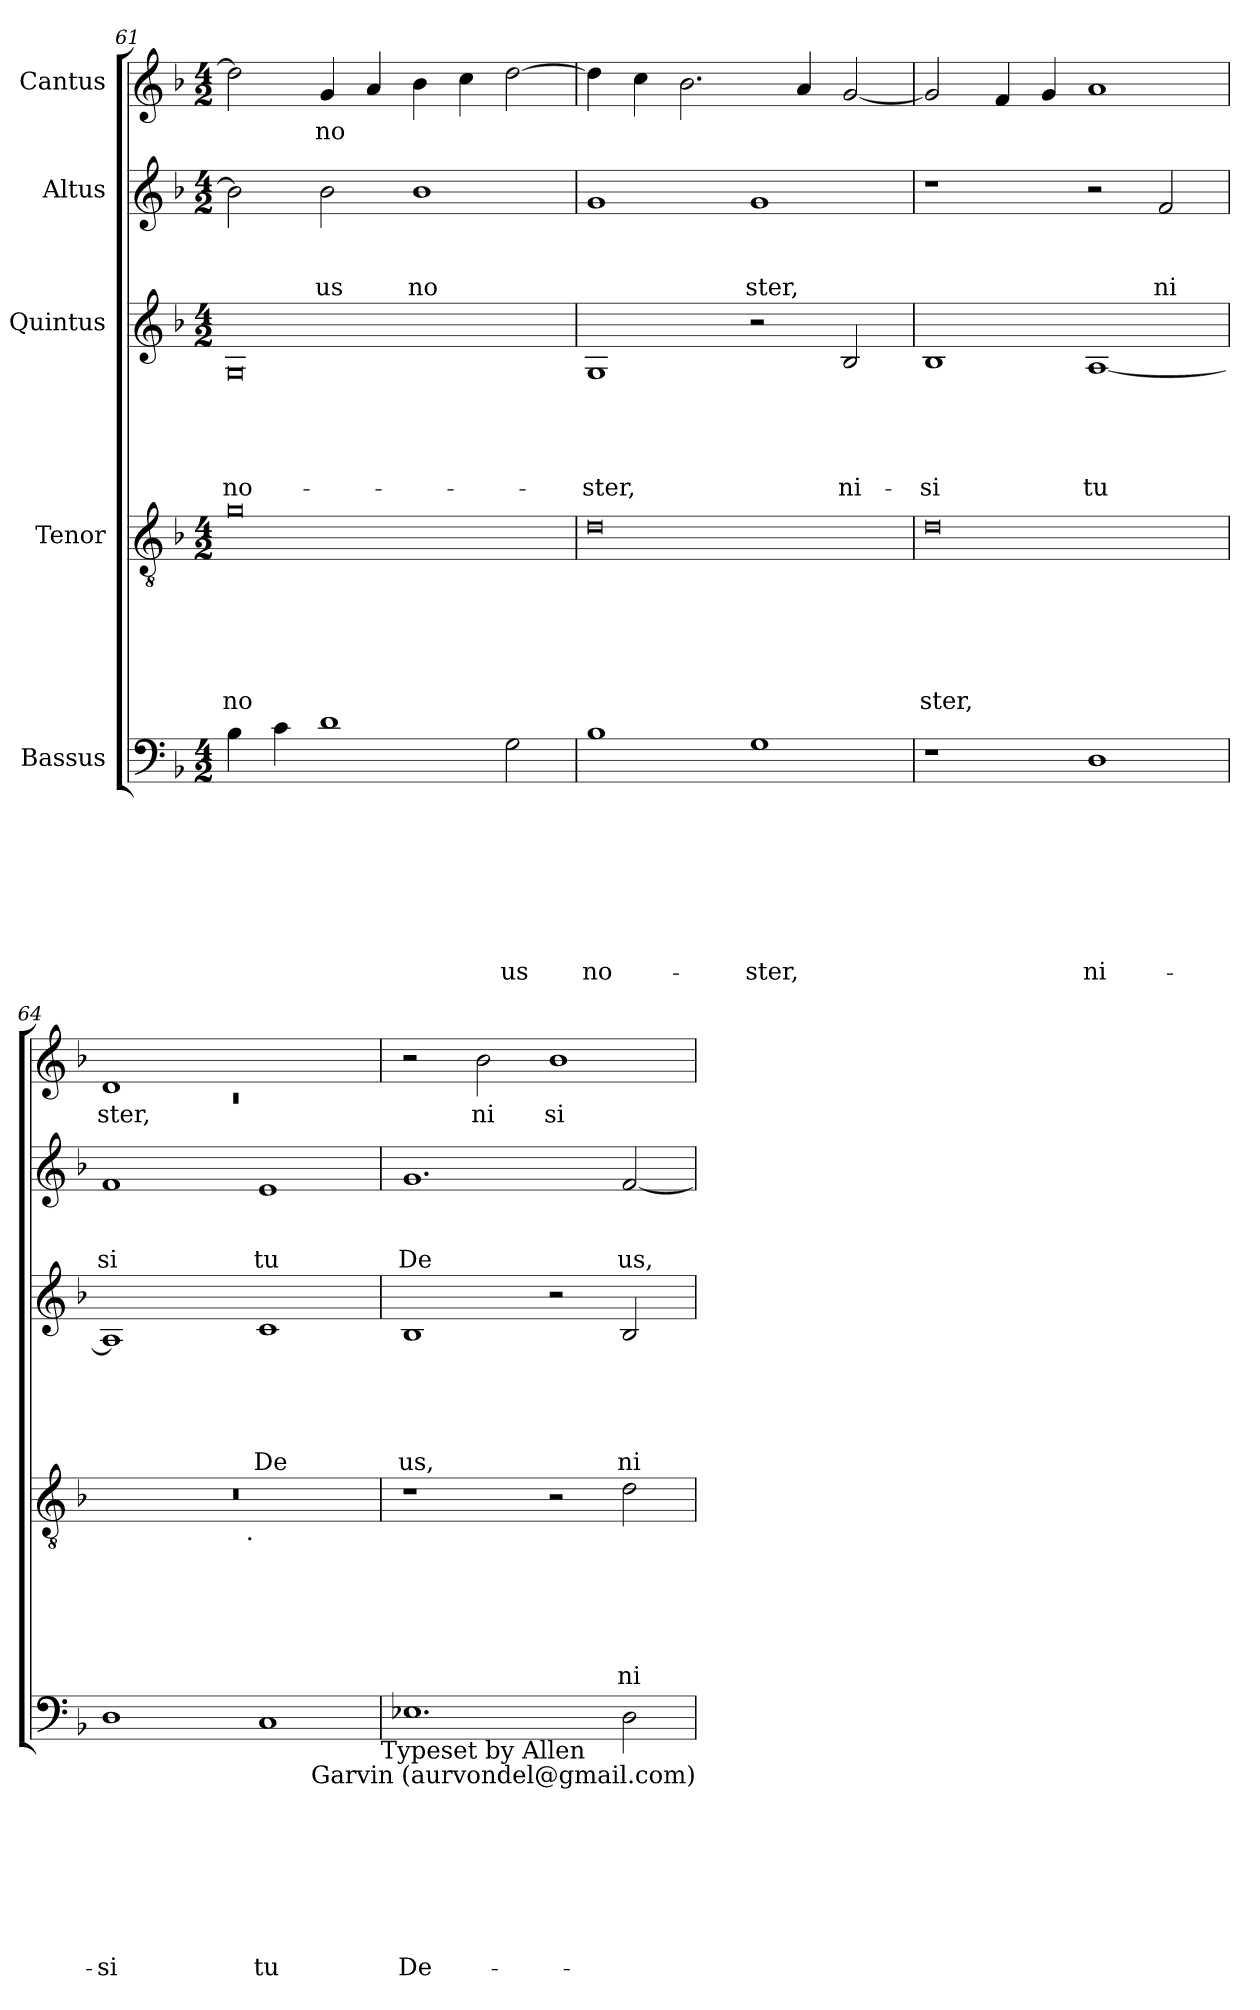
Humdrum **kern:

**kern	**text	**text	**text	**text	**text	**text	**text	**text	**kern	**text	**text	**text	**text	**text	**text	**kern	**text	**text	**text	**text	**text	**kern	**text	**text	**text	**kern	**text
*part5	*part5	*part5	*part5	*part5	*part5	*part5	*part5	*part5	*part4	*part4	*part4	*part4	*part4	*part4	*part4	*part3	*part3	*part3	*part3	*part3	*part3	*part2	*part2	*part2	*part2	*part1	*part1
*staff5	*staff5	*staff5	*staff5	*staff5	*staff5	*staff5	*staff5	*staff5	*staff4	*staff4	*staff4	*staff4	*staff4	*staff4	*staff4	*staff3	*staff3	*staff3	*staff3	*staff3	*staff3	*staff2	*staff2	*staff2	*staff2	*staff1	*staff1
*I"Bassus	*	*	*	*	*	*	*	*	*I"Tenor	*	*	*	*	*	*	*I"Quintus	*	*	*	*	*	*I"Altus	*	*	*	*I"Cantus	*
*clefF4	*	*	*	*	*	*	*	*	*clefGv2	*	*	*	*	*	*	*clefG2	*	*	*	*	*	*clefG2	*	*	*	*clefG2	*
*k[b-]	*	*	*	*	*	*	*	*	*k[b-]	*	*	*	*	*	*	*k[b-]	*	*	*	*	*	*k[b-]	*	*	*	*k[b-]	*
*F:	*	*	*	*	*	*	*	*	*F:	*	*	*	*	*	*	*F:	*	*	*	*	*	*F:	*	*	*	*F:	*
*M4/2	*	*	*	*	*	*	*	*	*M4/2	*	*	*	*	*	*	*M4/2	*	*	*	*	*	*M4/2	*	*	*	*M4/2	*
=61	=61	=61	=61	=61	=61	=61	=61	=61	=61	=61	=61	=61	=61	=61	=61	=61	=61	=61	=61	=61	=61	=61	=61	=61	=61	=61	=61
!	!	!	!	!	!	!	!	!	!	!	!	!	!	!	!LO:LY:b	!	!	!	!	!	!LO:LY:b	!	!	!	!	!	!
4B-\	.	.	.	.	.	.	.	.	0g	.	.	.	.	.	no	0G	.	.	.	.	no-	2b-\]	.	.	.	2dd\]	.
4c\	.	.	.	.	.	.	.	.	.	.	.	.	.	.	.	.	.	.	.	.	.	.	.	.	.	.	.
!	!	!	!	!	!	!	!	!	!	!	!	!	!	!	!	!	!	!	!	!	!	!	!	!	!LO:LY:b	!	!LO:LY:b
1d	.	.	.	.	.	.	.	.	.	.	.	.	.	.	.	.	.	.	.	.	.	2b-\	.	.	us	4g/	no
.	.	.	.	.	.	.	.	.	.	.	.	.	.	.	.	.	.	.	.	.	.	.	.	.	.	4a/	.
!	!	!	!	!	!	!	!	!	!	!	!	!	!	!	!	!	!	!	!	!	!	!	!	!	!LO:LY:b	!	!
.	.	.	.	.	.	.	.	.	.	.	.	.	.	.	.	.	.	.	.	.	.	1b-	.	.	no	4b-\	.
.	.	.	.	.	.	.	.	.	.	.	.	.	.	.	.	.	.	.	.	.	.	.	.	.	.	4cc\	.
!	!	!	!	!	!	!	!	!LO:LY:b	!	!	!	!	!	!	!	!	!	!	!	!	!	!	!	!	!	!	!
2G\	.	.	.	.	.	.	.	-us	.	.	.	.	.	.	.	.	.	.	.	.	.	.	.	.	.	[>2dd\	.
=62	=62	=62	=62	=62	=62	=62	=62	=62	=62	=62	=62	=62	=62	=62	=62	=62	=62	=62	=62	=62	=62	=62	=62	=62	=62	=62	=62
!	!	!	!	!	!	!	!	!LO:LY:b	!	!	!	!	!	!	!	!	!	!	!	!	!LO:LY:b	!	!	!	!	!	!
1B-	.	.	.	.	.	.	.	no-	0d	.	.	.	.	.	.	1G	.	.	.	.	-ster,	1g	.	.	.	4dd\]	.
.	.	.	.	.	.	.	.	.	.	.	.	.	.	.	.	.	.	.	.	.	.	.	.	.	.	4cc\	.
.	.	.	.	.	.	.	.	.	.	.	.	.	.	.	.	.	.	.	.	.	.	.	.	.	.	2.b-\	.
!	!	!	!	!	!	!	!	!LO:LY:b	!	!	!	!	!	!	!	!	!	!	!	!	!	!	!	!	!LO:LY:b	!	!
1G	.	.	.	.	.	.	.	-ster,	.	.	.	.	.	.	.	2r	.	.	.	.	.	1g	.	.	ster,	.	.
.	.	.	.	.	.	.	.	.	.	.	.	.	.	.	.	.	.	.	.	.	.	.	.	.	.	4a/	.
!	!	!	!	!	!	!	!	!	!	!	!	!	!	!	!	!	!	!	!	!	!LO:LY:b	!	!	!	!	!	!
.	.	.	.	.	.	.	.	.	.	.	.	.	.	.	.	2B-/	.	.	.	.	ni-	.	.	.	.	[<2g/	.
!!LO:LB:g=z
=63	=63	=63	=63	=63	=63	=63	=63	=63	=63	=63	=63	=63	=63	=63	=63	=63	=63	=63	=63	=63	=63	=63	=63	=63	=63	=63	=63
!	!	!	!	!	!	!	!	!	!	!	!	!	!	!	!LO:LY:b	!	!	!	!	!	!LO:LY:b	!	!	!	!	!	!
1r	.	.	.	.	.	.	.	.	0d	.	.	.	.	.	ster,	1B-	.	.	.	.	-si	1r	.	.	.	2g/]	.
.	.	.	.	.	.	.	.	.	.	.	.	.	.	.	.	.	.	.	.	.	.	.	.	.	.	4f/	.
.	.	.	.	.	.	.	.	.	.	.	.	.	.	.	.	.	.	.	.	.	.	.	.	.	.	4g/	.
!	!	!	!	!	!	!	!	!LO:LY:b	!	!	!	!	!	!	!	!	!	!	!	!	!LO:LY:b	!	!	!	!	!	!
1D	.	.	.	.	.	.	.	ni-	.	.	.	.	.	.	.	[<1A	.	.	.	.	tu	2r	.	.	.	1a	.
!	!	!	!	!	!	!	!	!	!	!	!	!	!	!	!	!	!	!	!	!	!	!	!	!	!LO:LY:b	!	!
.	.	.	.	.	.	.	.	.	.	.	.	.	.	.	.	.	.	.	.	.	.	2f/	.	.	ni	.	.
=64	=64	=64	=64	=64	=64	=64	=64	=64	=64	=64	=64	=64	=64	=64	=64	=64	=64	=64	=64	=64	=64	=64	=64	=64	=64	=64	=64
*	*	*	*	*	*	*	*	*	*	*	*	*	*	*	*	*	*	*	*	*	*	*	*	*	*	*^	*
!	!	!	!	!	!	!	!	!LO:LY:b	!	!	!	!	!	!	!	!	!	!	!	!	!	!	!	!	!LO:LY:b	!	!LO:N:vis=1	!LO:LY:b
*	*	*	*	*	*	*	*	*	*^	*	*	*	*	*	*	*	*	*	*	*	*	*	*	*	*	*	*	*
1D	.	.	.	.	.	.	.	-si	0r	2ryy	.	.	.	.	.	.	1A]	.	.	.	.	.	1f	.	.	si	1d	0rc	ster,
.	.	.	.	.	.	.	.	.	.	4...ryy	.	.	.	.	.	.	.	.	.	.	.	.	.	.	.	.	.	.	.
!	!	!	!	!	!	!	!	!	!	!LO:TX:b:t=.	!	!	!	!	!	!	!	!	!	!	!	!	!	!	!	!	!	!	!
.	.	.	.	.	.	.	.	.	.	1ryy	.	.	.	.	.	.	.	.	.	.	.	.	.	.	.	.	.	.	.
!	!	!	!	!	!	!	!	!LO:LY:b	!	!	!	!	!	!	!	!	!	!	!	!	!	!LO:LY:b	!	!	!	!LO:LY:b	!	!	!
1C	.	.	.	.	.	.	.	tu	.	.	.	.	.	.	.	.	1c	.	.	.	.	De	1e	.	.	tu	1ryy	.	.
.	.	.	.	.	.	.	.	.	.	32ryy	.	.	.	.	.	.	.	.	.	.	.	.	.	.	.	.	.	.	.
!LO:TX:b:t=Typeset by Allen	!	!	!	!	!	!	!	!	!	!	!	!	!	!	!	!	!	!	!	!	!	!	!	!	!	!	!	!	!
=65	=65	=65	=65	=65	=65	=65	=65	=65	=65	=65	=65	=65	=65	=65	=65	=65	=65	=65	=65	=65	=65	=65	=65	=65	=65	=65	=65	=65	=65
!	!	!	!	!	!	!	!	!LO:LY:b	!	!	!	!	!	!	!	!	!	!	!	!	!	!LO:LY:b	!	!	!	!LO:LY:b	!	!	!
*	*	*	*	*	*	*	*	*	*v	*v	*	*	*	*	*	*	*	*	*	*	*	*	*	*	*	*	*v	*v	*
1.E-X	.	.	.	.	.	.	.	De-	1r	.	.	.	.	.	.	1B-	.	.	.	.	us,	1.g	.	.	De	2r	.
!	!	!	!	!	!	!	!	!	!	!	!	!	!	!	!	!	!	!	!	!	!	!	!	!	!	!	!LO:LY:b
.	.	.	.	.	.	.	.	.	.	.	.	.	.	.	.	.	.	.	.	.	.	.	.	.	.	2b-\	ni
!	!	!	!	!	!	!	!	!	!	!	!	!	!	!	!	!	!	!	!	!	!	!	!	!	!	!	!LO:LY:b
.	.	.	.	.	.	.	.	.	2r	.	.	.	.	.	.	2r	.	.	.	.	.	.	.	.	.	1b-	si
!	!	!	!	!	!	!	!	!	!	!	!	!	!	!	!LO:LY:b	!	!	!	!	!	!LO:LY:b	!	!	!	!LO:LY:b	!	!
2D\	.	.	.	.	.	.	.	.	2d\	.	.	.	.	.	ni-	2B-/	.	.	.	.	ni	[<2f/	.	.	us,	.	.
!LO:TX:b:t=Garvin (aurvondel@gmail.com)	!	!	!	!	!	!	!	!	!	!	!	!	!	!	!	!	!	!	!	!	!	!	!	!	!	!	!
=	=	=	=	=	=	=	=	=	=	=	=	=	=	=	=	=	=	=	=	=	=	=	=	=	=	=	=
*-	*-	*-	*-	*-	*-	*-	*-	*-	*-	*-	*-	*-	*-	*-	*-	*-	*-	*-	*-	*-	*-	*-	*-	*-	*-	*-	*-
